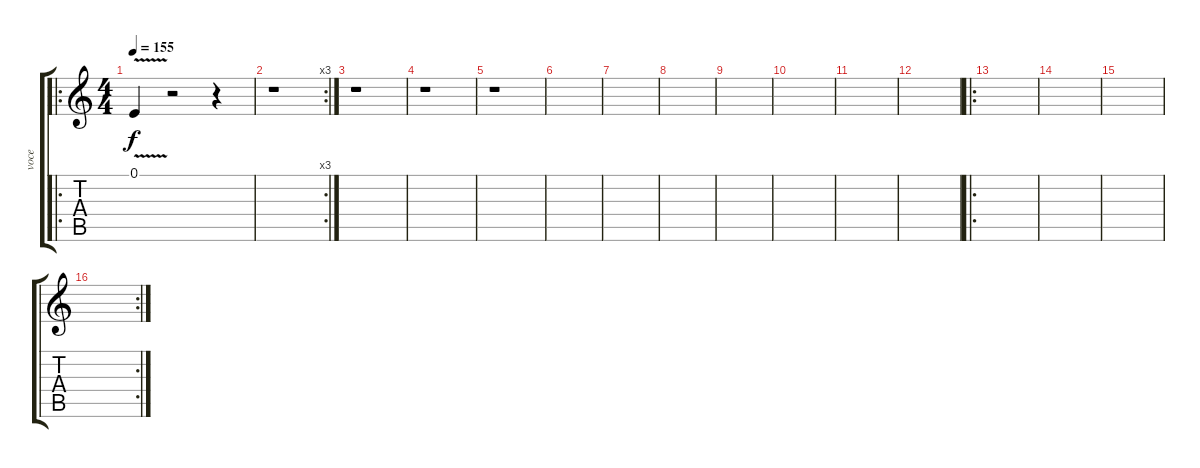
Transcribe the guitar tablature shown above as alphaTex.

\track ("voce" "voce") {instrument lead2sawtooth}
\staff {score tabs}
\tuning (E4 B3 G3 D3 A2 E2) {hide}
\ro
\ts (4 4)
\tempo 155
\clef g2
\ks c
0.1{v}.4{dy f} r.2 r.4 |
\rc 3
r.1 |
r.1 |
r.1 |
r.1 |
|
|
|
|
|
|
|
\ro
|
|
|
\rc 2
